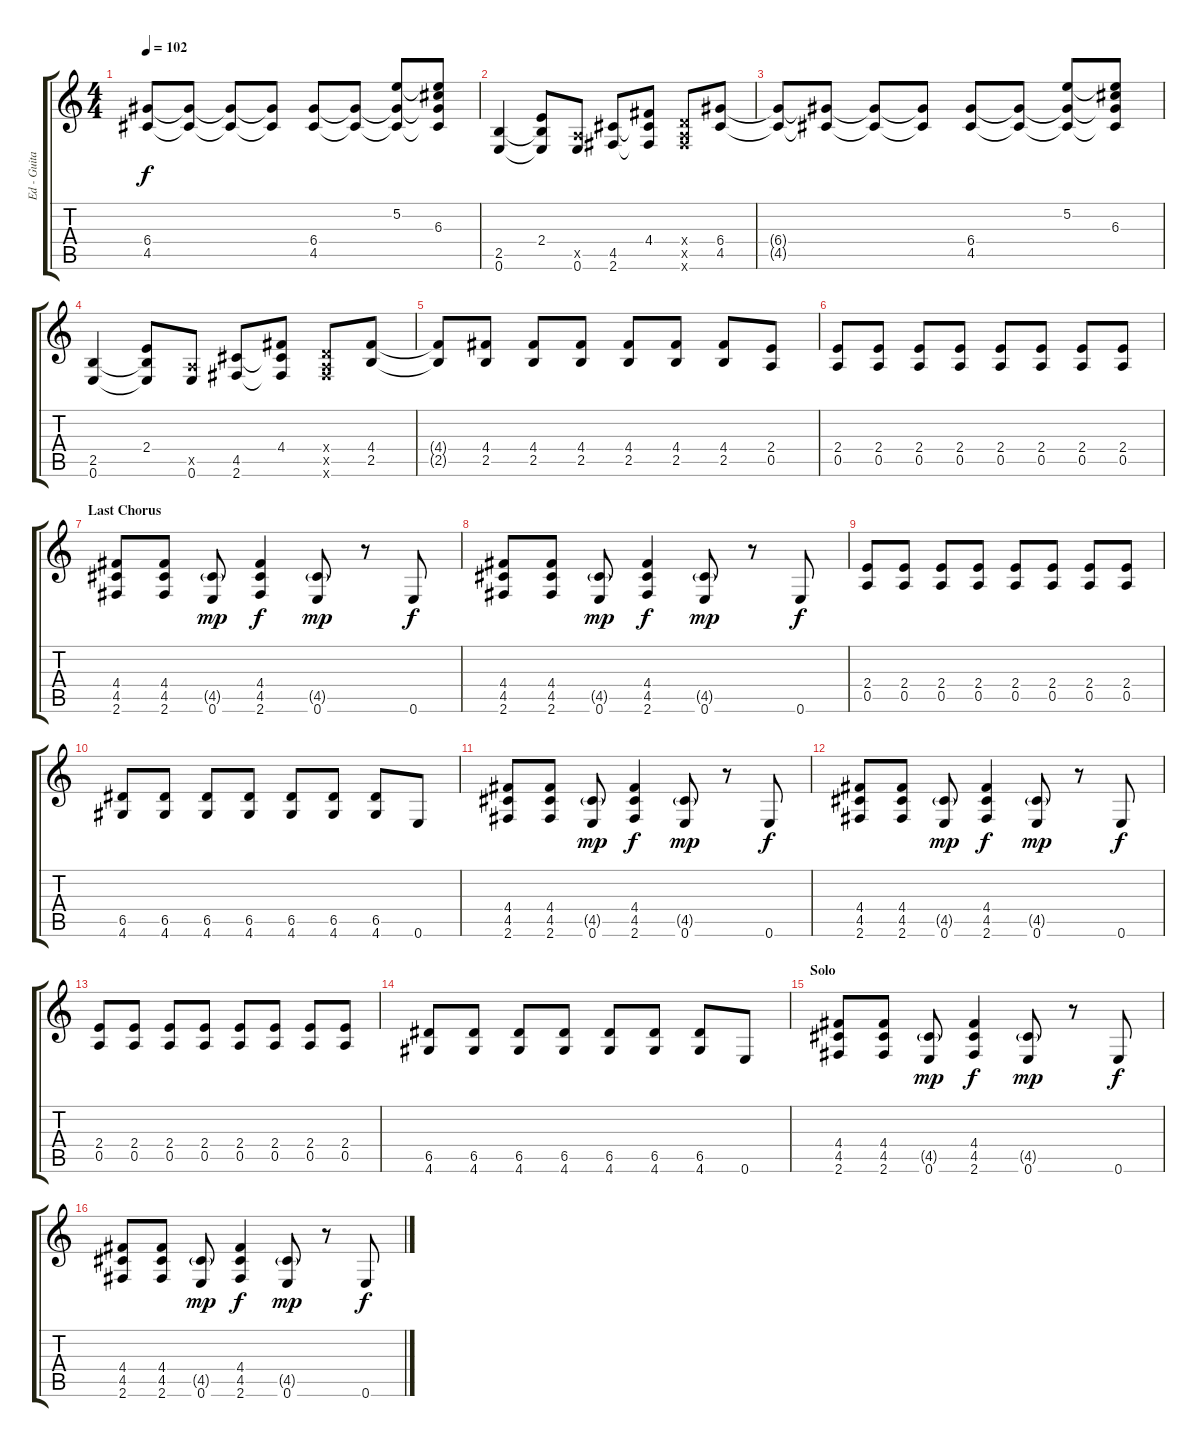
\track ("Ed - Guitar" "Ed - Guita") {instrument electricguitarjazz}
\staff {score tabs}
\tuning (E4 B3 G3 D3 A2 E2) {hide}
\ts (4 4)
\tempo 102
\clef g2
\ks c
(6.4{t} 4.5{t}).8{dy f} (6.4{t} 4.5{t}).8 (6.4{t} 4.5{t}).8 (6.4{t} 4.5{t}).8 (6.4 4.5).8 (6.4{t} 4.5{t}).8 (5.2 6.4{t} 4.5{t}).8 (5.2{t} 6.3 6.4{t} 4.5{t}).8 |
(2.5 0.6).4 (2.4 2.5{t} 0.6{t}).8 (0.5{x} 0.6).8 (4.5 2.6).8 (4.4 4.5{t} 2.6{t}).8 (0.4{x} 0.5{x} 2.6{x}).8 (6.4 4.5).8 |
(6.4{t} 4.5{t}).8 (6.4{t} 4.5{t}).8 (6.4{t} 4.5{t}).8 (6.4{t} 4.5{t}).8 (6.4 4.5).8 (6.4{t} 4.5{t}).8 (5.2 6.4{t} 4.5{t}).8 (5.2{t} 6.3 6.4{t} 4.5{t}).8 |
(2.5 0.6).4 (2.4 2.5{t} 0.6{t}).8 (0.5{x} 0.6).8 (4.5 2.6).8 (4.4 4.5{t} 2.6{t}).8 (0.4{x} 0.5{x} 2.6{x}).8 (4.4 2.5).8 |
(4.4{t} 2.5{t}).8 (4.4 2.5).8 (4.4 2.5).8 (4.4 2.5).8 (4.4 2.5).8 (4.4 2.5).8 (4.4 2.5).8 (2.4 0.5).8 |
(2.4 0.5).8 (2.4 0.5).8 (2.4 0.5).8 (2.4 0.5).8 (2.4 0.5).8 (2.4 0.5).8 (2.4 0.5).8 (2.4 0.5).8 |
\section ("" "Last Chorus")
(4.4 4.5 2.6).8{volume 13 instrument distortionguitar} (4.4 4.5 2.6).8 (4.5{g} 0.6).8{dy mp} (4.4 4.5 2.6).4{dy f} (4.5{g} 0.6).8{dy mp} r.8 0.6.8{dy f} |
(4.4 4.5 2.6).8 (4.4 4.5 2.6).8 (4.5{g} 0.6).8{dy mp} (4.4 4.5 2.6).4{dy f} (4.5{g} 0.6).8{dy mp} r.8 0.6.8{dy f} |
(2.4 0.5).8 (2.4 0.5).8 (2.4 0.5).8 (2.4 0.5).8 (2.4 0.5).8 (2.4 0.5).8 (2.4 0.5).8 (2.4 0.5).8 |
(6.5 4.6).8 (6.5 4.6).8 (6.5 4.6).8 (6.5 4.6).8 (6.5 4.6).8 (6.5 4.6).8 (6.5 4.6).8 0.6.8 |
(4.4 4.5 2.6).8 (4.4 4.5 2.6).8 (4.5{g} 0.6).8{dy mp} (4.4 4.5 2.6).4{dy f} (4.5{g} 0.6).8{dy mp} r.8 0.6.8{dy f} |
(4.4 4.5 2.6).8 (4.4 4.5 2.6).8 (4.5{g} 0.6).8{dy mp} (4.4 4.5 2.6).4{dy f} (4.5{g} 0.6).8{dy mp} r.8 0.6.8{dy f} |
(2.4 0.5).8 (2.4 0.5).8 (2.4 0.5).8 (2.4 0.5).8 (2.4 0.5).8 (2.4 0.5).8 (2.4 0.5).8 (2.4 0.5).8 |
(6.5 4.6).8 (6.5 4.6).8 (6.5 4.6).8 (6.5 4.6).8 (6.5 4.6).8 (6.5 4.6).8 (6.5 4.6).8 0.6.8 |
\section ("" "Solo")
(4.4 4.5 2.6).8{volume 14 balance 10 instrument distortionguitar} (4.4 4.5 2.6).8 (4.5{g} 0.6).8{dy mp} (4.4 4.5 2.6).4{dy f} (4.5{g} 0.6).8{dy mp} r.8 0.6.8{dy f} |
(4.4 4.5 2.6).8 (4.4 4.5 2.6).8 (4.5{g} 0.6).8{dy mp} (4.4 4.5 2.6).4{dy f} (4.5{g} 0.6).8{dy mp} r.8 0.6.8{dy f}
